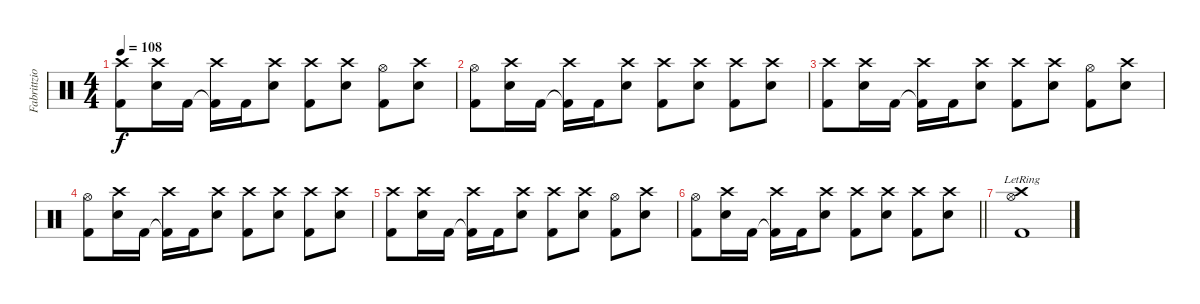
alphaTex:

\track ("Fabrittzio Moretti - Drums" "Fabrittzio") {instrument percussion}
\staff {score}
\articulation defaults
\ts (4 4)
\tempo 108
\clef neutral
\ks c
("Kick (hit) 2" "Crash high (hit)").8{dy f} ("Electric Snare (hit)" "Crash high (hit)").16 "Kick (hit) 2".16 ("Kick (hit) 2"{t} "Crash high (hit)").16 "Kick (hit) 2".16 ("Electric Snare (hit)" "Crash high (hit)").8 ("Kick (hit) 2" "Crash high (hit)").8 ("Electric Snare (hit)" "Crash high (hit)").8 ("Kick (hit) 2" "Hi-Hat (open)").8 ("Electric Snare (hit)" "Crash high (hit)").8 |
("Kick (hit) 2" "Hi-Hat (open)").8 ("Electric Snare (hit)" "Crash high (hit)").16 "Kick (hit) 2".16 ("Kick (hit) 2"{t} "Crash high (hit)").16 "Kick (hit) 2".16 ("Electric Snare (hit)" "Crash high (hit)").8 ("Kick (hit) 2" "Crash high (hit)").8 ("Electric Snare (hit)" "Crash high (hit)").8 ("Kick (hit) 2" "Crash high (hit)").8 ("Electric Snare (hit)" "Crash high (hit)").8 |
("Kick (hit) 2" "Crash high (hit)").8 ("Electric Snare (hit)" "Crash high (hit)").16 "Kick (hit) 2".16 ("Kick (hit) 2"{t} "Crash high (hit)").16 "Kick (hit) 2".16 ("Electric Snare (hit)" "Crash high (hit)").8 ("Kick (hit) 2" "Crash high (hit)").8 ("Electric Snare (hit)" "Crash high (hit)").8 ("Kick (hit) 2" "Hi-Hat (open)").8 ("Electric Snare (hit)" "Crash high (hit)").8 |
("Kick (hit) 2" "Hi-Hat (open)").8 ("Electric Snare (hit)" "Crash high (hit)").16 "Kick (hit) 2".16 ("Kick (hit) 2"{t} "Crash high (hit)").16 "Kick (hit) 2".16 ("Electric Snare (hit)" "Crash high (hit)").8 ("Kick (hit) 2" "Crash high (hit)").8 ("Electric Snare (hit)" "Crash high (hit)").8 ("Kick (hit) 2" "Crash high (hit)").8 ("Electric Snare (hit)" "Crash high (hit)").8 |
("Kick (hit) 2" "Crash high (hit)").8 ("Electric Snare (hit)" "Crash high (hit)").16 "Kick (hit) 2".16 ("Kick (hit) 2"{t} "Crash high (hit)").16 "Kick (hit) 2".16 ("Electric Snare (hit)" "Crash high (hit)").8 ("Kick (hit) 2" "Crash high (hit)").8 ("Electric Snare (hit)" "Crash high (hit)").8 ("Kick (hit) 2" "Hi-Hat (open)").8 ("Electric Snare (hit)" "Crash high (hit)").8 |
\barLineRight lightlight
("Kick (hit) 2" "Hi-Hat (open)").8 ("Electric Snare (hit)" "Crash high (hit)").16 "Kick (hit) 2".16 ("Kick (hit) 2"{t} "Crash high (hit)").16 "Kick (hit) 2".16 ("Electric Snare (hit)" "Crash high (hit)").8 ("Kick (hit) 2" "Crash high (hit)").8 ("Electric Snare (hit)" "Crash high (hit)").8 ("Kick (hit) 2" "Crash high (hit)").8 ("Electric Snare (hit)" "Crash high (hit)").8 |
("Kick (hit) 2" "Hi-Hat (open)" "Crash high (hit)"{lr}).1
